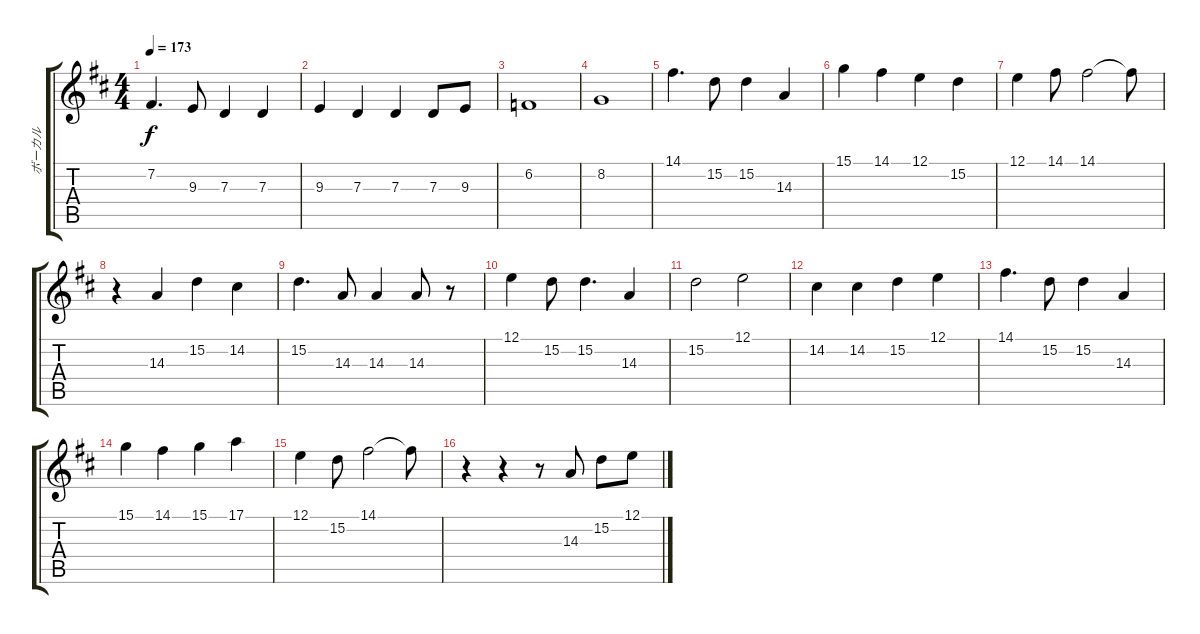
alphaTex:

\track ("ボーカル" "ボーカル") {mute instrument lead2sawtooth}
\staff {score tabs}
\tuning (E4 B3 G3 D3 A2 E2) {hide}
\ts (4 4)
\tempo 173
\clef g2
\ks d
7.2.4{d dy f} 9.3.8 7.3.4 7.3.4 |
9.3.4 7.3.4 7.3.4 7.3.8 9.3.8 |
6.2.1 |
8.2.1 |
14.1.4{d} 15.2.8 15.2.4 14.3.4 |
15.1.4 14.1.4 12.1.4 15.2.4 |
12.1.4 14.1.8 14.1.2 14.1{t}.8 |
r.4 14.3.4 15.2.4 14.2.4 |
15.2.4{d} 14.3.8 14.3.4 14.3.8 r.8 |
12.1.4 15.2.8 15.2.4{d} 14.3.4 |
15.2.2 12.1.2 |
14.2.4 14.2.4 15.2.4 12.1.4 |
14.1.4{d} 15.2.8 15.2.4 14.3.4 |
15.1.4 14.1.4 15.1.4 17.1.4 |
12.1.4 15.2.8 14.1.2 14.1{t}.8 |
r.4 r.4 r.8 14.3.8 15.2.8 12.1.8
